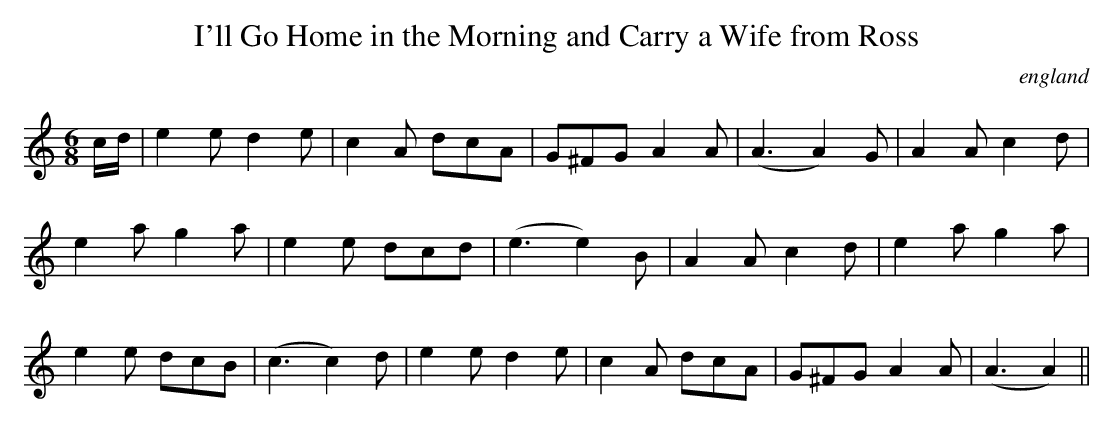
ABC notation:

X:1
T:I'll Go Home in the Morning and Carry a Wife from Ross
O:england
L:1/8
M:6/8
K:C
c/d/|e2 e d2 e|c2 A dcA|G^FG A2 A|(A3 A2) G|A2 A c2 d|
e2 a g2 a|e2 e dcd|(e3 e2) B|A2 A c2 d|e2 a g2 a|
e2 e dcB|(c3 c2) d|e2 e d2 e|c2 A dcA|G^FG A2 A|(A3 A2)||
